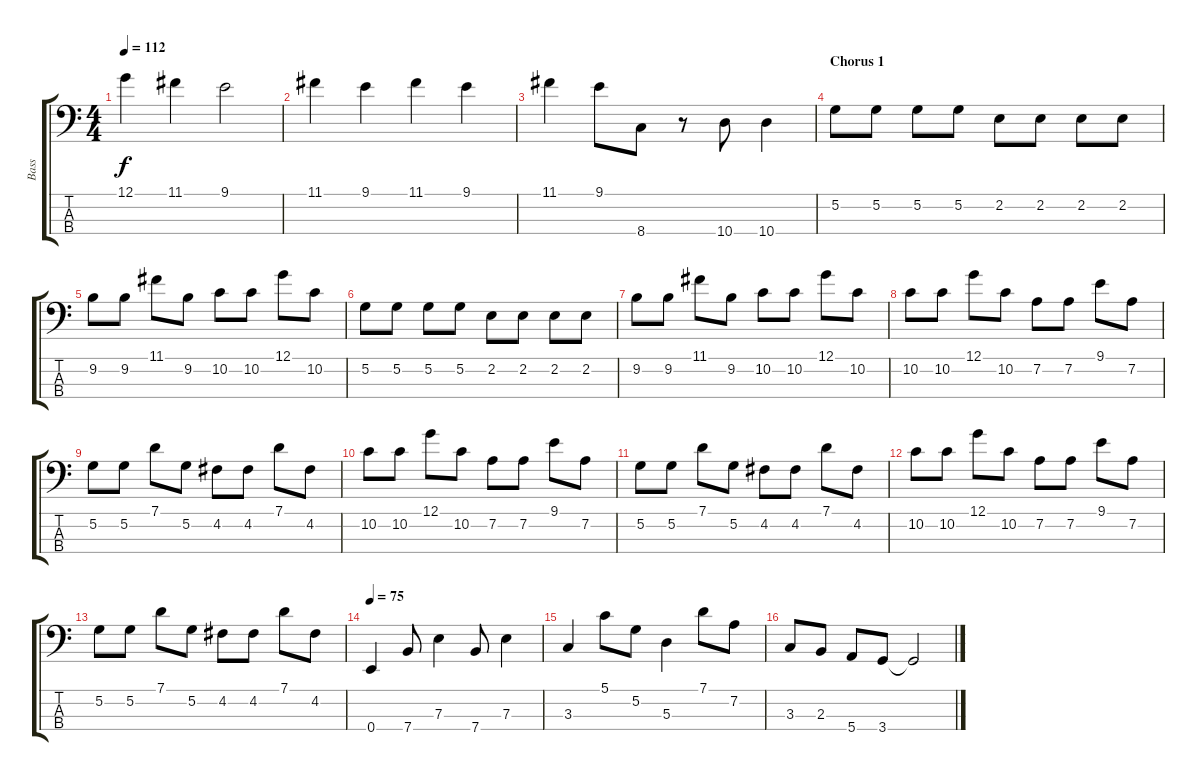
\track ("Bass" "Bass") {instrument acousticbass}
\staff {score tabs}
\tuning (G2 D2 A1 E1) {hide}
\ts (4 4)
\tempo 112
\clef f4
\ks c
12.1.4{dy f} 11.1.4 9.1.2 |
11.1.4 9.1.4 11.1.4 9.1.4 |
11.1.4 9.1.8 8.4.8 r.8 10.4.8 10.4.4 |
\section ("" "Chorus 1")
5.2.8 5.2.8 5.2.8 5.2.8 2.2.8 2.2.8 2.2.8 2.2.8 |
9.2.8 9.2.8 11.1.8 9.2.8 10.2.8 10.2.8 12.1.8 10.2.8 |
5.2.8 5.2.8 5.2.8 5.2.8 2.2.8 2.2.8 2.2.8 2.2.8 |
9.2.8 9.2.8 11.1.8 9.2.8 10.2.8 10.2.8 12.1.8 10.2.8 |
\section ("" "")
10.2.8 10.2.8 12.1.8 10.2.8 7.2.8 7.2.8 9.1.8 7.2.8 |
5.2.8 5.2.8 7.1.8 5.2.8 4.2.8 4.2.8 7.1.8 4.2.8 |
10.2.8 10.2.8 12.1.8 10.2.8 7.2.8 7.2.8 9.1.8 7.2.8 |
5.2.8 5.2.8 7.1.8 5.2.8 4.2.8 4.2.8 7.1.8 4.2.8 |
10.2.8 10.2.8 12.1.8 10.2.8 7.2.8 7.2.8 9.1.8 7.2.8 |
5.2.8 5.2.8 7.1.8 5.2.8 4.2.8 4.2.8 7.1.8 4.2.8 |
\tempo 75
0.4.4 7.4.8 7.3.4 7.4.8 7.3.4 |
3.3.4 5.1.8 5.2.8 5.3.4 7.1.8 7.2.8 |
3.3.8 2.3.8 5.4.8 3.4.8 3.4{t}.2
